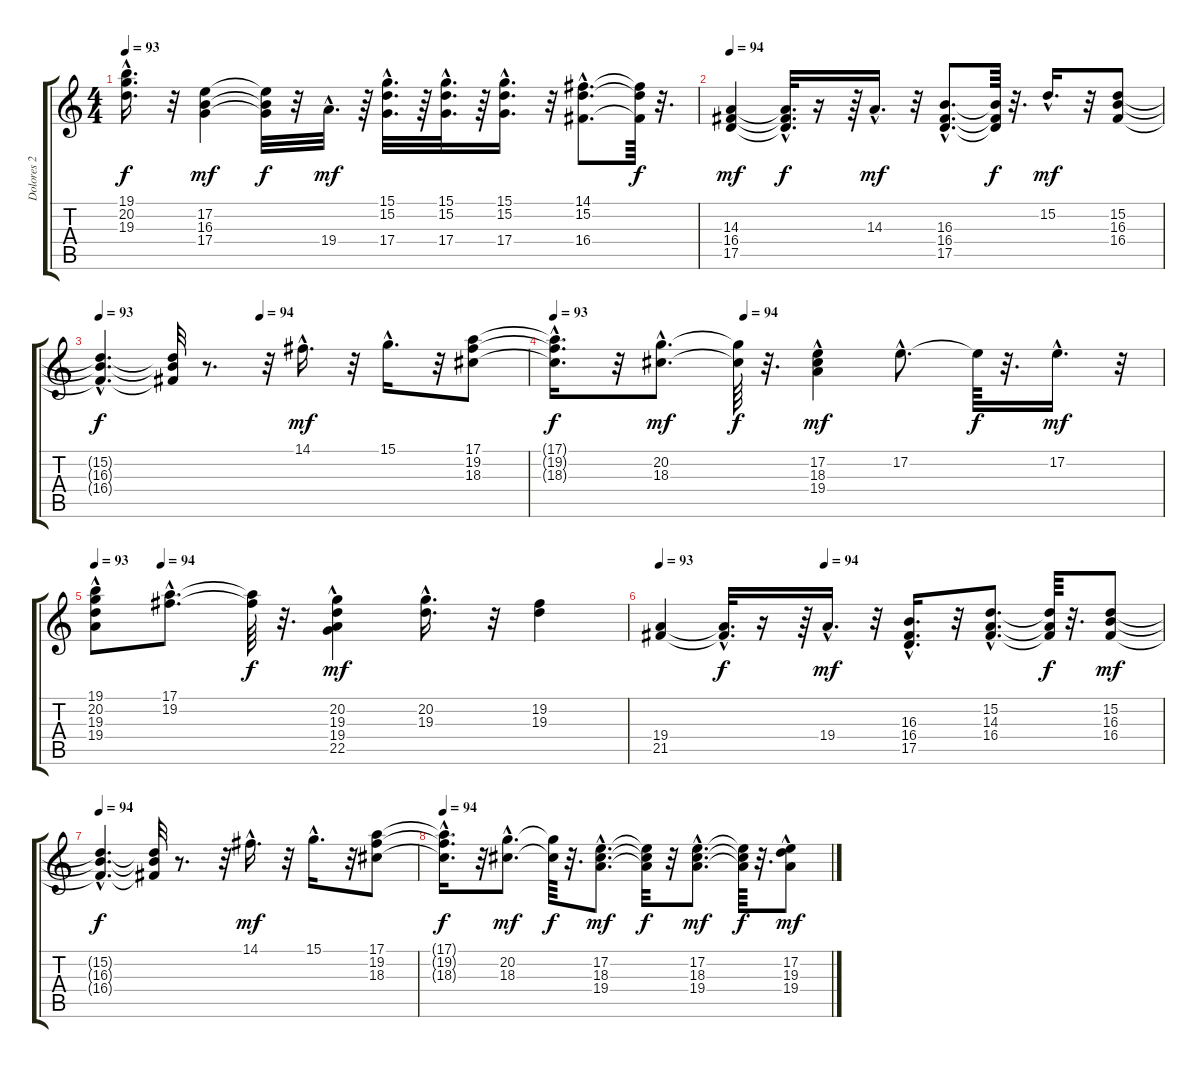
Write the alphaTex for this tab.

\track ("Dolores 2" "Dolores 2") {instrument pad3polysynth}
\staff {score tabs}
\tuning (E4 B3 G3 D3 A2 E2) {hide}
\ts (4 4)
\tempo 93
\clef g2
\ks c
(19.1{hac t} 20.2{hac t} 19.3{hac t}).16{d dy f} r.32 (17.2 16.3 17.4).4{dy mf} (17.2{t} 16.3{t} 17.4{t}).32{dy f} r.32 19.4{hac}.32{d dy mf} r.64 (15.1{hac} 15.2{hac} 17.4{hac}).32{d} r.64 (15.1{hac} 15.2{hac} 17.4{hac}).32{d} r.64 (15.1{hac} 15.2{hac} 17.4{hac}).16{d} r.32 (14.1{hac} 15.2{hac} 16.4{hac}).8{d} (14.1{t} 15.2{t} 16.4{t}).64{dy f} r.32{d} |
\tempo 94
(14.3 16.4 17.5).4{dy mf} (14.3{hac t} 16.4{hac t} 17.5{hac t}).32{d dy f} r.16 r.64 14.3{hac}.16{d dy mf} r.32 (16.3{hac} 16.4{hac} 17.5{hac}).8{d} (16.3{t} 16.4{t} 17.5{t}).64{dy f} r.32{d} 15.2{hac}.16{d dy mf} r.32 (15.2 16.3 16.4).8 |
\tempo 93
\tempo (94 0.375)
(15.2{hac t} 16.3{hac t} 16.4{hac t}).4{d dy f} (15.2{t} 16.3{t} 16.4{t}).32 r.8{d} r.32 14.1{hac}.16{d dy mf} r.32 15.1{hac}.16{d} r.32 (17.1 19.2 18.3).8 |
\tempo 93
\tempo (94 0.3125)
(17.1{hac t} 19.2{hac t} 18.3{hac t}).16{d dy f} r.32 (20.2{hac} 18.3{hac}).8{d dy mf} (20.2{t} 18.3{t}).64{dy f} r.32{d} (17.2{hac} 18.3 19.4).4{dy mf} 17.2{hac}.8{d} 17.2{t}.64{dy f} r.32{d} 17.2{hac}.16{d dy mf} r.32 |
\tempo 93
\tempo (94 0.125)
(19.1{hac} 20.2{hac} 19.3 19.4).8 (17.1{hac} 19.2{hac}).8{d} (17.1{t} 19.2{t}).64{dy f} r.32{d} (20.2{hac} 19.3{hac} 19.4 22.5).4{dy mf} (20.2{hac} 19.3{hac}).16{d} r.32 (19.2 19.3).4 |
\tempo 93
\tempo (94 0.328125)
(19.4 21.5).4 (19.4{hac t} 21.5{hac t}).32{d dy f} r.16 r.64 19.4{hac}.16{d dy mf} r.32 (16.3{hac} 16.4{hac} 17.5{hac}).16{d} r.32 (15.2{hac} 14.3{hac} 16.4{hac}).8{d} (15.2{t} 14.3{t} 16.4{t}).64{dy f} r.32{d} (15.2 16.3 16.4).8{dy mf} |
\tempo 94
(15.2{hac t} 16.3{hac t} 16.4{hac t}).4{d dy f} (15.2{t} 16.3{t} 16.4{t}).32 r.8{d} r.32 14.1{hac}.16{d dy mf} r.32 15.1{hac}.16{d} r.32 (17.1 19.2 18.3).8 |
\tempo 94
(17.1{hac t} 19.2{hac t} 18.3{hac t}).16{d dy f} r.32 (20.2{hac} 18.3{hac}).8{d dy mf} (20.2{t} 18.3{t}).64{dy f} r.32{d} (17.2{hac} 18.3{hac} 19.4{hac}).8{d dy mf} (17.2{t} 18.3{t} 19.4{t}).32{dy f} r.32 (17.2{hac} 18.3{hac} 19.4{hac}).8{d dy mf} (17.2{t} 18.3{t} 19.4{t}).64{dy f} r.32{d} (17.2{hac} 19.3{hac} 19.4{hac}).8{dy mf}
